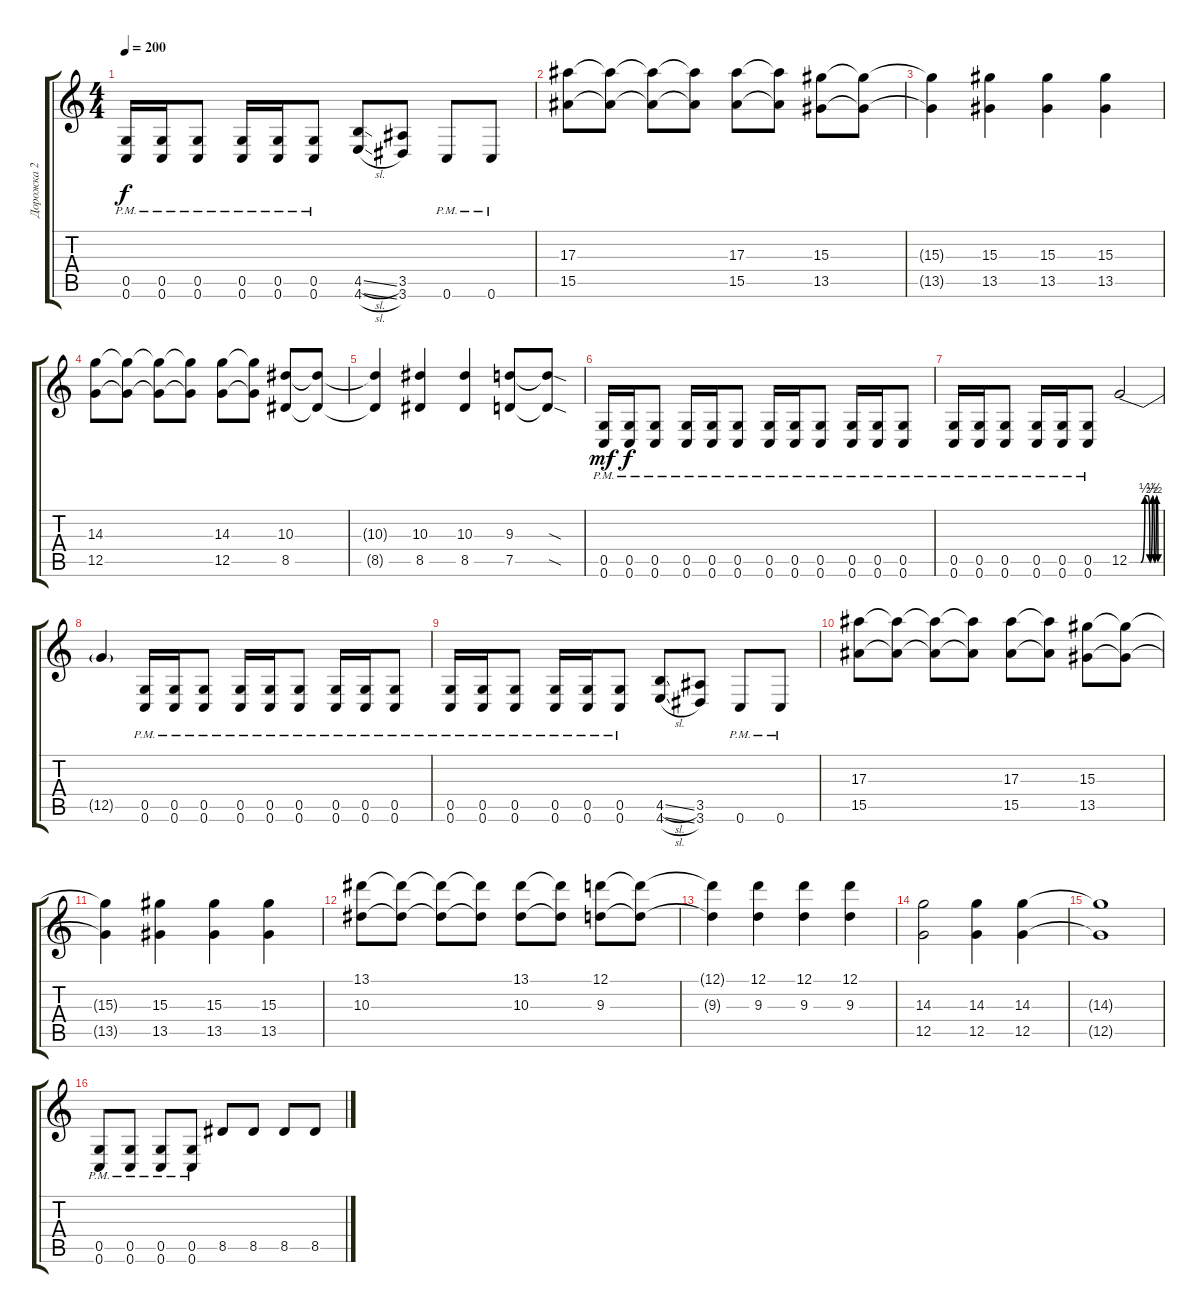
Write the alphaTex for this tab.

\track ("Дорожка 2" "Дорожка 2") {instrument distortionguitar}
\staff {score tabs}
\tuning (D4 A3 F3 C3 G2 C2) {hide}
\ts (4 4)
\tempo 200
\clef g2
\ks c
(0.5{pm} 0.6{pm}).16{dy f} (0.5{pm} 0.6{pm}).16 (0.5{pm} 0.6{pm}).8 (0.5{pm} 0.6{pm}).16 (0.5{pm} 0.6{pm}).16 (0.5{pm} 0.6{pm}).8 (4.5{sl} 4.6{sl}).8 (3.5 3.6).8 0.6{pm}.8 0.6{pm}.8 |
(17.3 15.5).8 (17.3{t} 15.5{t}).8 (17.3{t} 15.5{t}).8 (17.3{t} 15.5{t}).8 (17.3 15.5).8 (17.3{t} 15.5{t}).8 (15.3 13.5).8 (15.3{t} 13.5{t}).8 |
(15.3{t} 13.5{t}).4 (15.3 13.5).4 (15.3 13.5).4 (15.3 13.5).4 |
(14.3 12.5).8 (14.3{t} 12.5{t}).8 (14.3{t} 12.5{t}).8 (14.3{t} 12.5{t}).8 (14.3 12.5).8 (14.3{t} 12.5{t}).8 (10.3 8.5).8 (10.3{t} 8.5{t}).8 |
(10.3{t} 8.5{t}).4 (10.3 8.5).4 (10.3 8.5).4 (9.3 7.5).8 (9.3{sod t} 7.5{sod t}).8 |
(0.5{pm} 0.6{pm}).16{dy mf} (0.5{pm} 0.6{pm}).16{dy f} (0.5{pm} 0.6{pm}).8 (0.5{pm} 0.6{pm}).16 (0.5{pm} 0.6{pm}).16 (0.5{pm} 0.6{pm}).8 (0.5{pm} 0.6{pm}).16 (0.5{pm} 0.6{pm}).16 (0.5{pm} 0.6{pm}).8 (0.5{pm} 0.6{pm}).16 (0.5{pm} 0.6{pm}).16 (0.5{pm} 0.6{pm}).8 |
(0.5{pm} 0.6{pm}).16 (0.5{pm} 0.6{pm}).16 (0.5{pm} 0.6{pm}).8 (0.5{pm} 0.6{pm}).16 (0.5{pm} 0.6{pm}).16 (0.5{pm} 0.6{pm}).8 12.5{be (custom 0 0 15 0 23 0 31 2 37 2 41 0 46 2 50 0 54 2 57 0 60 0)}.2{instrument guitarharmonics} |
12.5{t}.4 (0.5{pm} 0.6{pm}).16{instrument distortionguitar} (0.5{pm} 0.6{pm}).16 (0.5{pm} 0.6{pm}).8 (0.5{pm} 0.6{pm}).16 (0.5{pm} 0.6{pm}).16 (0.5{pm} 0.6{pm}).8 (0.5{pm} 0.6{pm}).16 (0.5{pm} 0.6{pm}).16 (0.5{pm} 0.6{pm}).8 |
(0.5{pm} 0.6{pm}).16 (0.5{pm} 0.6{pm}).16 (0.5{pm} 0.6{pm}).8 (0.5{pm} 0.6{pm}).16 (0.5{pm} 0.6{pm}).16 (0.5{pm} 0.6{pm}).8 (4.5{sl} 4.6{sl}).8 (3.5 3.6).8 0.6{pm}.8 0.6{pm}.8 |
(17.3 15.5).8 (17.3{t} 15.5{t}).8 (17.3{t} 15.5{t}).8 (17.3{t} 15.5{t}).8 (17.3 15.5).8 (17.3{t} 15.5{t}).8 (15.3 13.5).8 (15.3{t} 13.5{t}).8 |
(15.3{t} 13.5{t}).4 (15.3 13.5).4 (15.3 13.5).4 (15.3 13.5).4 |
(13.1 10.3).8 (13.1{t} 10.3{t}).8 (13.1{t} 10.3{t}).8 (13.1{t} 10.3{t}).8 (13.1 10.3).8 (13.1{t} 10.3{t}).8 (12.1 9.3).8 (12.1{t} 9.3{t}).8 |
(12.1{t} 9.3{t}).4 (12.1 9.3).4 (12.1 9.3).4 (12.1 9.3).4 |
(14.3 12.5).2 (14.3 12.5).4 (14.3 12.5).4 |
(14.3{t} 12.5{t}).1 |
(0.5{pm} 0.6{pm}).8 (0.5{pm} 0.6{pm}).8 (0.5{pm} 0.6{pm}).8 (0.5{pm} 0.6{pm}).8 8.5.8 8.5.8 8.5.8 8.5.8
